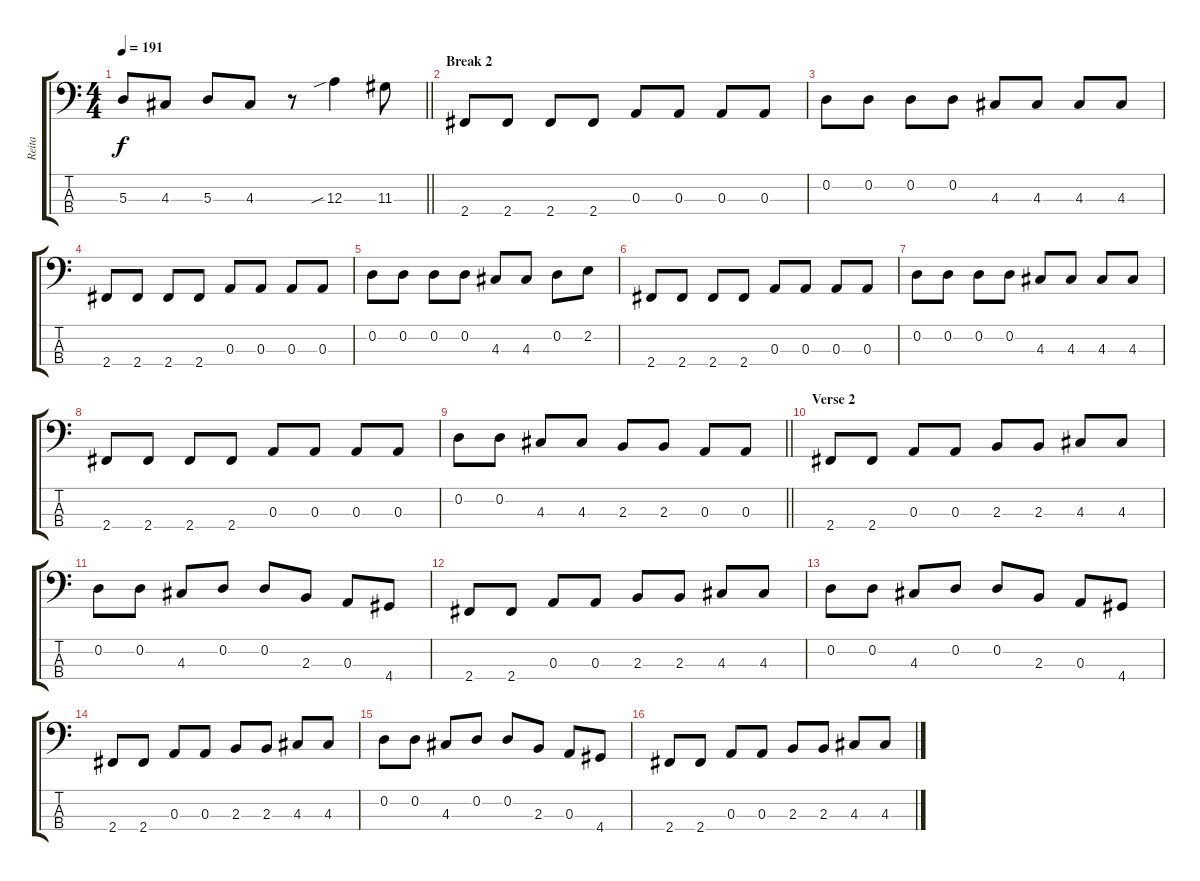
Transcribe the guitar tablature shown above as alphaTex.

\track ("Reita" "Reita") {instrument electricbasspick}
\staff {score tabs}
\tuning (G2 D2 A1 E1) {hide}
\ts (4 4)
\tempo 191
\clef f4
\barLineRight lightlight
\ks c
5.3.8{dy f} 4.3.8 5.3.8 4.3.8 r.8 12.3{sib}.4 11.3.8 |
\section ("" "Break 2")
2.4.8 2.4.8 2.4.8 2.4.8 0.3.8 0.3.8 0.3.8 0.3.8 |
0.2.8 0.2.8 0.2.8 0.2.8 4.3.8 4.3.8 4.3.8 4.3.8 |
2.4.8 2.4.8 2.4.8 2.4.8 0.3.8 0.3.8 0.3.8 0.3.8 |
0.2.8 0.2.8 0.2.8 0.2.8 4.3.8 4.3.8 0.2.8 2.2.8 |
2.4.8 2.4.8 2.4.8 2.4.8 0.3.8 0.3.8 0.3.8 0.3.8 |
0.2.8 0.2.8 0.2.8 0.2.8 4.3.8 4.3.8 4.3.8 4.3.8 |
2.4.8 2.4.8 2.4.8 2.4.8 0.3.8 0.3.8 0.3.8 0.3.8 |
\barLineRight lightlight
0.2.8 0.2.8 4.3.8 4.3.8 2.3.8 2.3.8 0.3.8 0.3.8 |
\section ("" "Verse 2")
2.4.8 2.4.8 0.3.8 0.3.8 2.3.8 2.3.8 4.3.8 4.3.8 |
0.2.8 0.2.8 4.3.8 0.2.8 0.2.8 2.3.8 0.3.8 4.4.8 |
2.4.8 2.4.8 0.3.8 0.3.8 2.3.8 2.3.8 4.3.8 4.3.8 |
0.2.8 0.2.8 4.3.8 0.2.8 0.2.8 2.3.8 0.3.8 4.4.8 |
2.4.8 2.4.8 0.3.8 0.3.8 2.3.8 2.3.8 4.3.8 4.3.8 |
0.2.8 0.2.8 4.3.8 0.2.8 0.2.8 2.3.8 0.3.8 4.4.8 |
2.4.8 2.4.8 0.3.8 0.3.8 2.3.8 2.3.8 4.3.8 4.3.8
